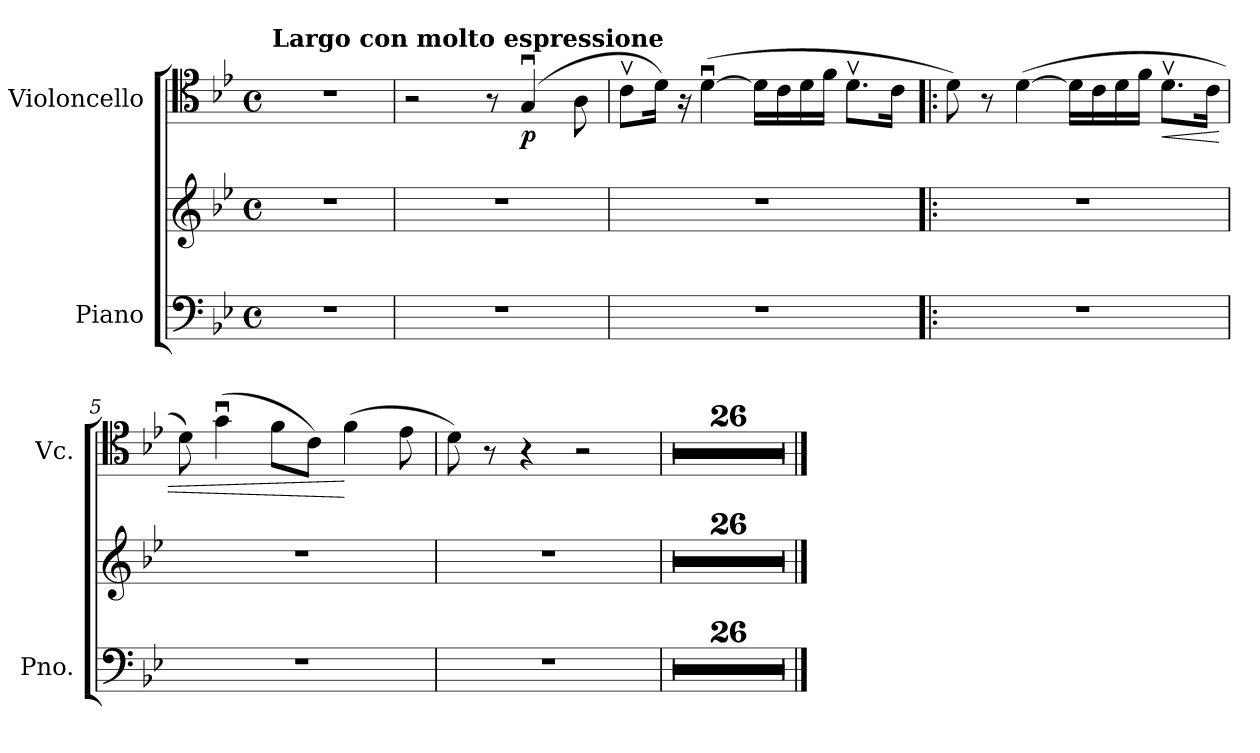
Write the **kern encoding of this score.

**kern	**kern	**kern	**dynam
*part2	*part2	*part1	*part1
*staff3	*staff2	*staff1	*staff1
*I"Piano	*	*I"Violoncello	*
*I'Pno.	*	*I'Vc.	*
*stria5	*stria5	*	*
*clefF4	*clefG2	*clefC4	*
*k[b-e-]	*k[b-e-]	*k[b-e-]	*
*M4/4	*M4/4	*M4/4	*
*met(c)	*met(c)	*met(c)	*
=1	=1	=1	=1
!	!	!LO:TX:a:B:t=Largo con molto espressione	!
1r	1r	1r	.
=2	=2	=2	=2
1r	1r	2r	.
.	.	8r	.
!	!	!	!LO:DY:b
.	.	(>4Gu/	p
.	.	8A\	.
=3	=3	=3	=3
1r	1r	8cv\L	.
.	.	16d\Jk)	.
.	.	16r	.
.	.	(>[4du\	.
.	.	16d\LL]	.
.	.	16c\	.
.	.	16d\	.
.	.	16f\JJ	.
.	.	8.dv\L	.
.	.	16c\Jk	.
=4!|:	=4!|:	=4!|:	=4!|:
1r	1r	8d\)	.
.	.	8r	.
.	.	(>[4d\	.
.	.	16d\LL]	.
.	.	16c\	.
.	.	16d\	.
.	.	16f\JJ	.
!	!	!	!LO:HP:b
.	.	8.dv\L	<
.	.	16c\Jk	.
!!LO:LB:g=z
=5	=5	=5	=5
1r	1r	8d\)	.
.	.	(>4gu\	.
.	.	8f\L	.
.	.	8c\J)	.
.	.	(>4f\	[
.	.	8e-\	.
=6	=6	=6	=6
1r	1r	8d\)	.
.	.	8r	.
.	.	4r	.
.	.	2r	.
=7	=7	=7	=7
1r	1r	1r	.
=8	=8	=8	=8
1r	1r	1r	.
=9	=9	=9	=9
1r	1r	1r	.
=10	=10	=10	=10
1r	1r	1r	.
=11	=11	=11	=11
1r	1r	1r	.
=12	=12	=12	=12
1r	1r	1r	.
=13	=13	=13	=13
1r	1r	1r	.
!!LO:LB:g=z
=14	=14	=14	=14
1r	1r	1r	.
=15	=15	=15	=15
1r	1r	1r	.
=16	=16	=16	=16
1r	1r	1r	.
=17	=17	=17	=17
1r	1r	1r	.
=18	=18	=18	=18
1r	1r	1r	.
=19	=19	=19	=19
1r	1r	1r	.
=20	=20	=20	=20
1r	1r	1r	.
=21	=21	=21	=21
1r	1r	1r	.
=22	=22	=22	=22
1r	1r	1r	.
=23	=23	=23	=23
1r	1r	1r	.
=24	=24	=24	=24
1r	1r	1r	.
=25	=25	=25	=25
1r	1r	1r	.
!!LO:LB:g=z
=26	=26	=26	=26
1r	1r	1r	.
=27	=27	=27	=27
1r	1r	1r	.
=28	=28	=28	=28
1r	1r	1r	.
=29	=29	=29	=29
1r	1r	1r	.
=30	=30	=30	=30
1r	1r	1r	.
=31	=31	=31	=31
1r	1r	1r	.
=32	=32	=32	=32
1r	1r	1r	.
==	==	==	==
*-	*-	*-	*-
